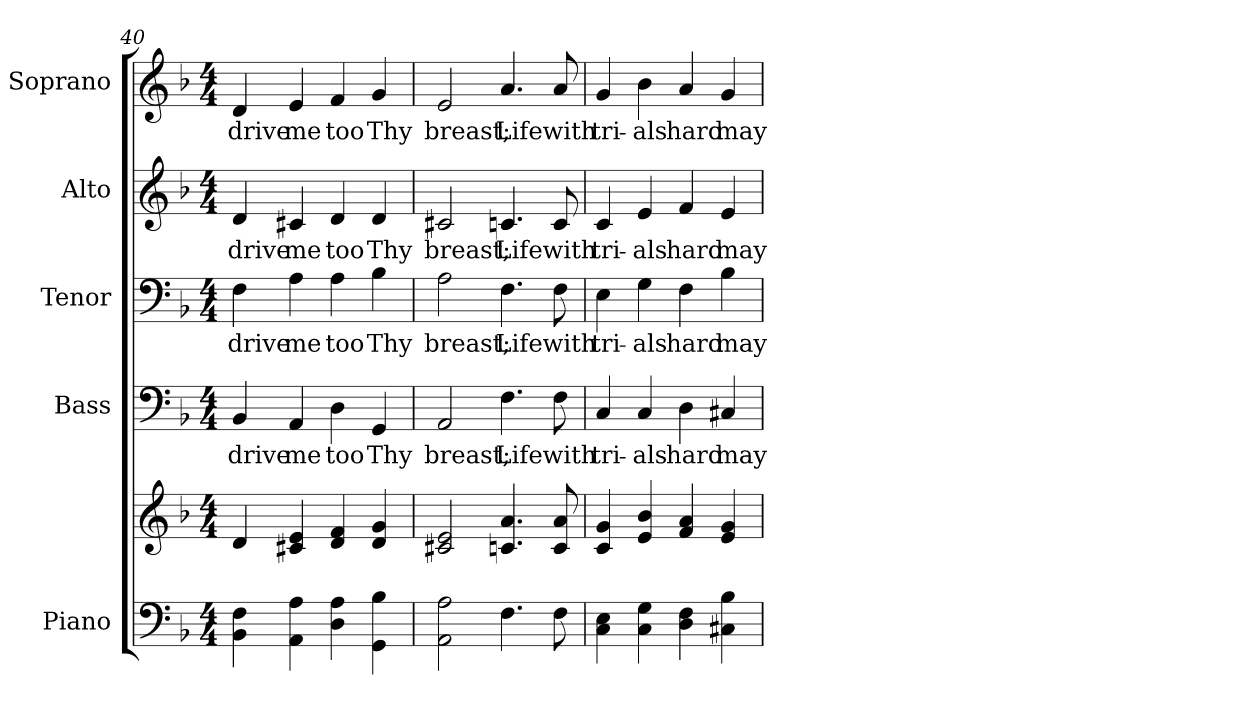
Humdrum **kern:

**kern	**kern	**kern	**text	**kern	**text	**kern	**text	**kern	**text
*part5	*part5	*part4	*part4	*part3	*part3	*part2	*part2	*part1	*part1
*staff6	*staff5	*staff4	*staff4	*staff3	*staff3	*staff2	*staff2	*staff1	*staff1
*I"Piano	*	*I"Bass	*	*I"Tenor	*	*I"Alto	*	*I"Soprano	*
*I'Pno.	*	*I'B.	*	*I'T.	*	*I'A.	*	*I'S.	*
*clefF4	*clefG2	*clefF4	*	*clefF4	*	*clefG2	*	*clefG2	*
*k[b-]	*k[b-]	*k[b-]	*	*k[b-]	*	*k[b-]	*	*k[b-]	*
*F:	*F:	*F:	*	*F:	*	*F:	*	*F:	*
*M4/4	*M4/4	*M4/4	*	*M4/4	*	*M4/4	*	*M4/4	*
=40	=40	=40	=40	=40	=40	=40	=40	=40	=40
!	!	!	!LO:LY:b:color=#000000	!	!	!	!	!	!
!	!	!	!	!	!LO:LY:b:color=#000000	!	!	!	!
!	!	!	!	!	!	!	!LO:LY:b:color=#000000	!	!
!	!	!	!	!	!	!	!	!	!LO:LY:b:color=#000000
4BB-i\ 4Fi	4di/	4BB-i/	drive	4Fi\	drive	4di/	drive	4di/	drive
!	!	!	!LO:LY:b:color=#000000	!	!	!	!	!	!
!	!	!	!	!	!LO:LY:b:color=#000000	!	!	!	!
!	!	!	!	!	!	!	!LO:LY:b:color=#000000	!	!
!	!	!	!	!	!	!	!	!	!LO:LY:b:color=#000000
4AAi\ 4Ai	4c#Xi/ 4ei	4AAi/	me	4Ai\	me	4c#Xi/	me	4ei/	me
!	!	!	!LO:LY:b:color=#000000	!	!	!	!	!	!
!	!	!	!	!	!LO:LY:b:color=#000000	!	!	!	!
!	!	!	!	!	!	!	!LO:LY:b:color=#000000	!	!
!	!	!	!	!	!	!	!	!	!LO:LY:b:color=#000000
4Di\ 4Ai	4di/ 4fi	4Di\	too	4Ai\	too	4di/	too	4fi/	too
!	!	!	!LO:LY:b:color=#000000	!	!	!	!	!	!
!	!	!	!	!	!LO:LY:b:color=#000000	!	!	!	!
!	!	!	!	!	!	!	!LO:LY:b:color=#000000	!	!
!	!	!	!	!	!	!	!	!	!LO:LY:b:color=#000000
4GGi\ 4B-i	4di/ 4gi	4GGi/	Thy	4B-i\	Thy	4di/	Thy	4gi/	Thy
!!LO:PB:g=z
=41	=41	=41	=41	=41	=41	=41	=41	=41	=41
!	!	!	!LO:LY:b:color=#000000	!	!	!	!	!	!
!	!	!	!	!	!LO:LY:b:color=#000000	!	!	!	!
!	!	!	!	!	!	!	!LO:LY:b:color=#000000	!	!
!	!	!	!	!	!	!	!	!	!LO:LY:b:color=#000000
2AAi\ 2Ai	2c#Xi/ 2ei	2AAi/	breast;	2Ai\	breast;	2c#Xi/	breast;	2ei/	breast;
!	!	!	!LO:LY:b:color=#000000	!	!	!	!	!	!
!	!	!	!	!	!LO:LY:b:color=#000000	!	!	!	!
!	!	!	!	!	!	!	!LO:LY:b:color=#000000	!	!
!	!	!	!	!	!	!	!	!	!LO:LY:b:color=#000000
4.Fi\	4.cni/ 4.ai	4.Fi\	Life	4.Fi\	Life	4.cni/	Life	4.ai/	Life
!	!	!	!LO:LY:b:color=#000000	!	!	!	!	!	!
!	!	!	!	!	!LO:LY:b:color=#000000	!	!	!	!
!	!	!	!	!	!	!	!LO:LY:b:color=#000000	!	!
!	!	!	!	!	!	!	!	!	!LO:LY:b:color=#000000
8Fi\	8ci/ 8ai	8Fi\	with	8Fi\	with	8ci/	with	8ai/	with
=42	=42	=42	=42	=42	=42	=42	=42	=42	=42
!	!	!	!LO:LY:b:color=#000000	!	!	!	!	!	!
!	!	!	!	!	!LO:LY:b:color=#000000	!	!	!	!
!	!	!	!	!	!	!	!LO:LY:b:color=#000000	!	!
!	!	!	!	!	!	!	!	!	!LO:LY:b:color=#000000
4Ci\ 4Ei	4ci/ 4gi	4Ci/	tri-	4Ei\	tri-	4ci/	tri-	4gi/	tri-
!	!	!	!LO:LY:b:color=#000000	!	!	!	!	!	!
!	!	!	!	!	!LO:LY:b:color=#000000	!	!	!	!
!	!	!	!	!	!	!	!LO:LY:b:color=#000000	!	!
!	!	!	!	!	!	!	!	!	!LO:LY:b:color=#000000
4Ci\ 4Gi	4ei/ 4b-i	4Ci/	-als	4Gi\	-als	4ei/	-als	4b-i\	-als
!	!	!	!LO:LY:b:color=#000000	!	!	!	!	!	!
!	!	!	!	!	!LO:LY:b:color=#000000	!	!	!	!
!	!	!	!	!	!	!	!LO:LY:b:color=#000000	!	!
!	!	!	!	!	!	!	!	!	!LO:LY:b:color=#000000
4Di\ 4Fi	4fi/ 4ai	4Di\	hard	4Fi\	hard	4fi/	hard	4ai/	hard
!	!	!	!LO:LY:b:color=#000000	!	!	!	!	!	!
!	!	!	!	!	!LO:LY:b:color=#000000	!	!	!	!
!	!	!	!	!	!	!	!LO:LY:b:color=#000000	!	!
!	!	!	!	!	!	!	!	!	!LO:LY:b:color=#000000
4C#Xi\ 4B-i	4ei/ 4gi	4C#Xi/	may	4B-i\	may	4ei/	may	4gi/	may
=	=	=	=	=	=	=	=	=	=
*-	*-	*-	*-	*-	*-	*-	*-	*-	*-
